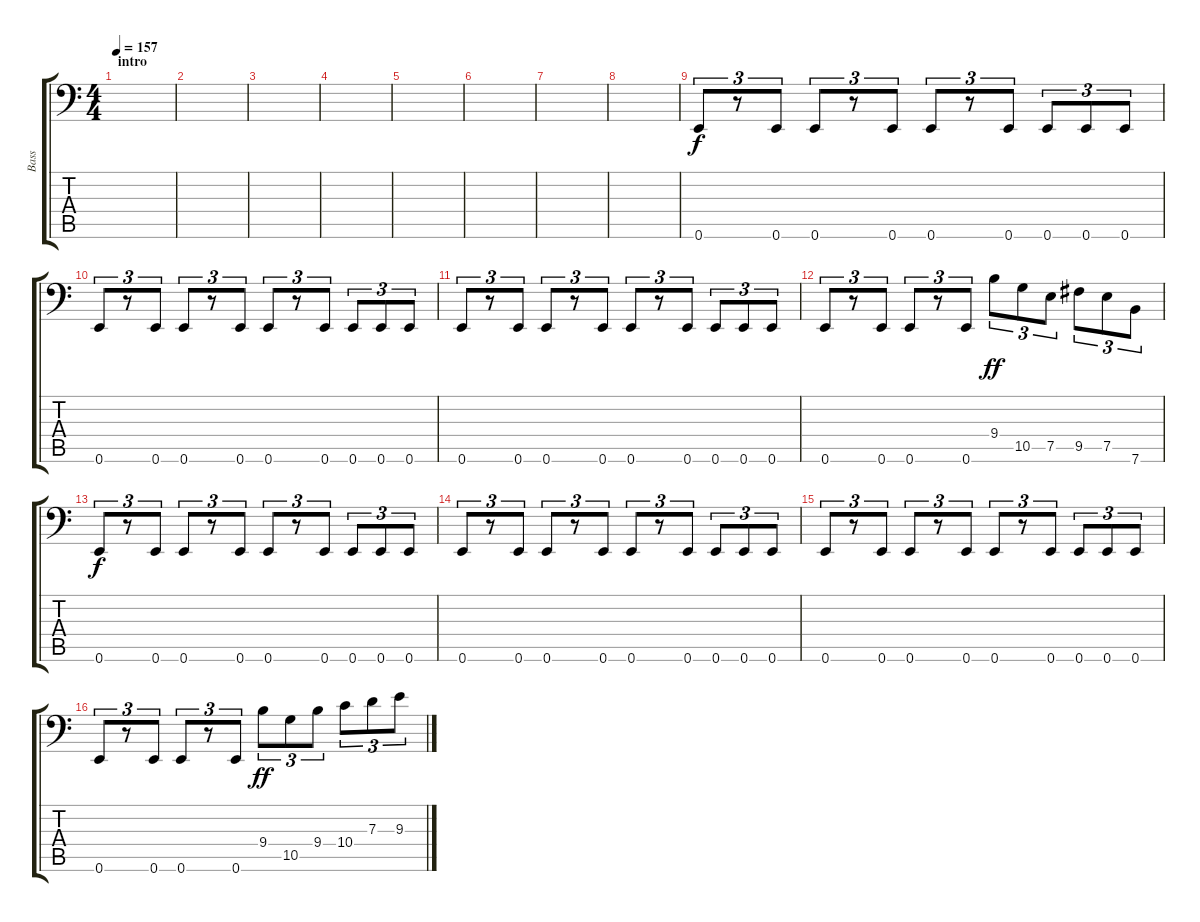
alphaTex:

\track ("Bass" "Bass") {instrument electricbassfinger}
\staff {score tabs}
\tuning (E3 B2 G2 D2 A1 E1) {hide}
\ts (4 4)
\section ("" "intro")
\tempo 157
\clef f4
\ks c
|
|
|
|
|
|
|
|
0.6.8{tu (3 2)} r.8{tu (3 2)} 0.6.8{tu (3 2)} 0.6.8{tu (3 2)} r.8{tu (3 2)} 0.6.8{tu (3 2)} 0.6.8{tu (3 2)} r.8{tu (3 2)} 0.6.8{tu (3 2)} 0.6.8{tu (3 2)} 0.6.8{tu (3 2)} 0.6.8{tu (3 2)} |
0.6.8{tu (3 2)} r.8{tu (3 2)} 0.6.8{tu (3 2)} 0.6.8{tu (3 2)} r.8{tu (3 2)} 0.6.8{tu (3 2)} 0.6.8{tu (3 2)} r.8{tu (3 2)} 0.6.8{tu (3 2)} 0.6.8{tu (3 2)} 0.6.8{tu (3 2)} 0.6.8{tu (3 2)} |
0.6.8{tu (3 2)} r.8{tu (3 2)} 0.6.8{tu (3 2)} 0.6.8{tu (3 2)} r.8{tu (3 2)} 0.6.8{tu (3 2)} 0.6.8{tu (3 2)} r.8{tu (3 2)} 0.6.8{tu (3 2)} 0.6.8{tu (3 2)} 0.6.8{tu (3 2)} 0.6.8{tu (3 2)} |
0.6.8{tu (3 2)} r.8{tu (3 2)} 0.6.8{tu (3 2)} 0.6.8{tu (3 2)} r.8{tu (3 2)} 0.6.8{tu (3 2)} 9.4.8{tu (3 2) dy ff} 10.5.8{tu (3 2)} 7.5.8{tu (3 2)} 9.5.8{tu (3 2)} 7.5.8{tu (3 2)} 7.6.8{tu (3 2)} |
0.6.8{tu (3 2) dy f} r.8{tu (3 2)} 0.6.8{tu (3 2)} 0.6.8{tu (3 2)} r.8{tu (3 2)} 0.6.8{tu (3 2)} 0.6.8{tu (3 2)} r.8{tu (3 2)} 0.6.8{tu (3 2)} 0.6.8{tu (3 2)} 0.6.8{tu (3 2)} 0.6.8{tu (3 2)} |
0.6.8{tu (3 2)} r.8{tu (3 2)} 0.6.8{tu (3 2)} 0.6.8{tu (3 2)} r.8{tu (3 2)} 0.6.8{tu (3 2)} 0.6.8{tu (3 2)} r.8{tu (3 2)} 0.6.8{tu (3 2)} 0.6.8{tu (3 2)} 0.6.8{tu (3 2)} 0.6.8{tu (3 2)} |
0.6.8{tu (3 2)} r.8{tu (3 2)} 0.6.8{tu (3 2)} 0.6.8{tu (3 2)} r.8{tu (3 2)} 0.6.8{tu (3 2)} 0.6.8{tu (3 2)} r.8{tu (3 2)} 0.6.8{tu (3 2)} 0.6.8{tu (3 2)} 0.6.8{tu (3 2)} 0.6.8{tu (3 2)} |
0.6.8{tu (3 2)} r.8{tu (3 2)} 0.6.8{tu (3 2)} 0.6.8{tu (3 2)} r.8{tu (3 2)} 0.6.8{tu (3 2)} 9.4.8{tu (3 2) dy ff} 10.5.8{tu (3 2)} 9.4.8{tu (3 2)} 10.4.8{tu (3 2)} 7.3.8{tu (3 2)} 9.3.8{tu (3 2)}
